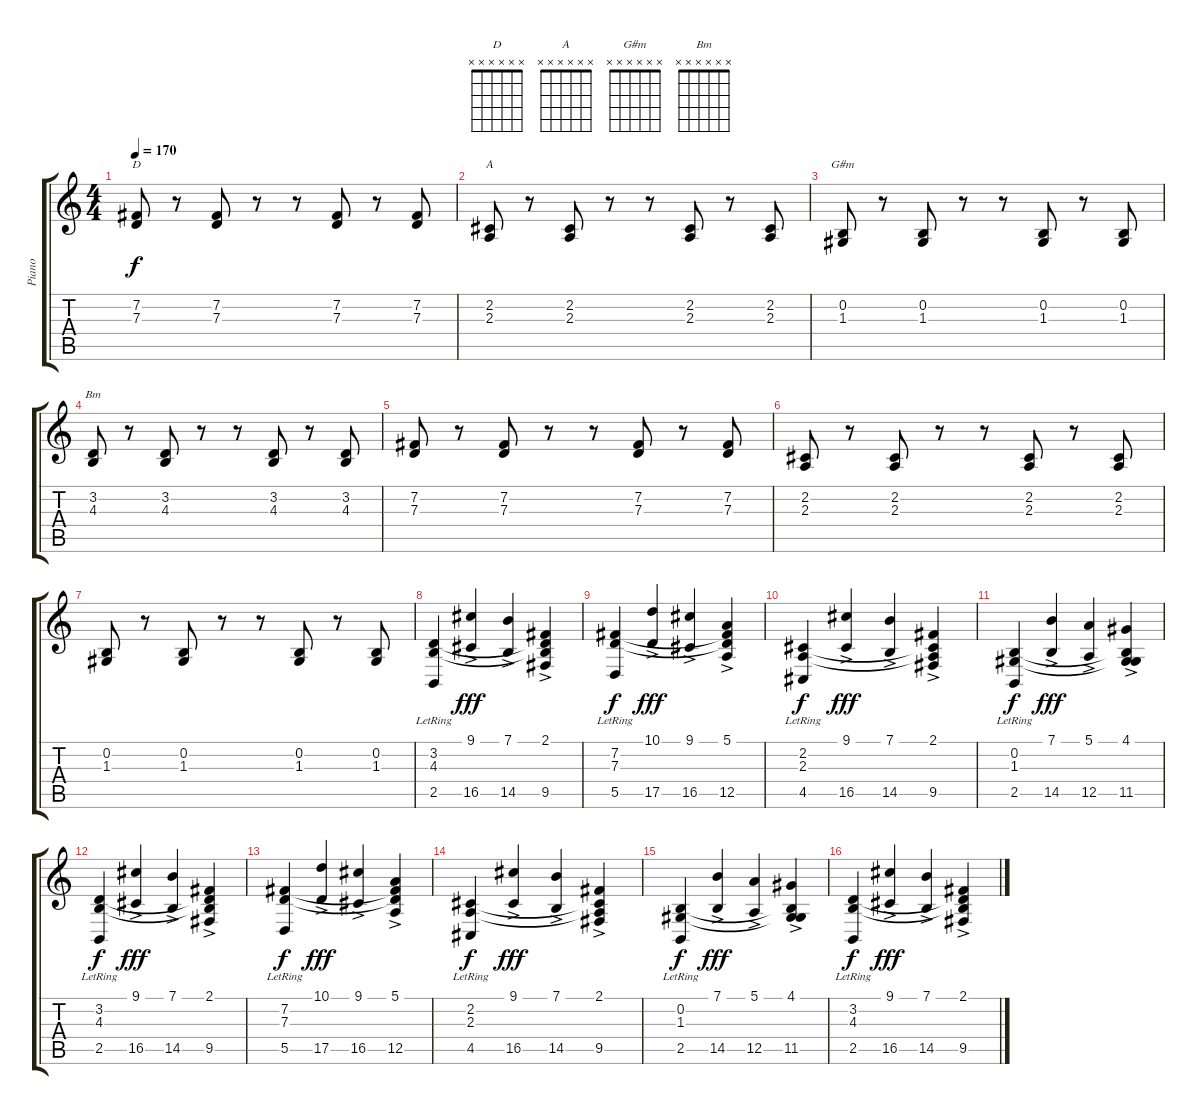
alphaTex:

\track ("Piano" "Piano") {instrument brightacousticpiano}
\staff {score tabs}
\tuning (E4 B3 G3 D3 A2 E2) {hide}
\chord ("D" x x x x x x)
\chord ("A" x x x x x x)
\chord ("G#m" x x x x x x)
\chord ("Bm" x x x x x x)
\ts (4 4)
\tempo 170
\clef g2
\ks c
(7.2 7.3).8{ch "D" dy f} r.8 (7.2 7.3).8 r.8 r.8 (7.2 7.3).8 r.8 (7.2 7.3).8 |
(2.2 2.3).8{ch "A"} r.8 (2.2 2.3).8 r.8 r.8 (2.2 2.3).8 r.8 (2.2 2.3).8 |
(0.2 1.3).8{ch "G#m"} r.8 (0.2 1.3).8 r.8 r.8 (0.2 1.3).8 r.8 (0.2 1.3).8 |
(3.2 4.3).8{ch "Bm"} r.8 (3.2 4.3).8 r.8 r.8 (3.2 4.3).8 r.8 (3.2 4.3).8 |
(7.2 7.3).8 r.8 (7.2 7.3).8 r.8 r.8 (7.2 7.3).8 r.8 (7.2 7.3).8 |
(2.2 2.3).8 r.8 (2.2 2.3).8 r.8 r.8 (2.2 2.3).8 r.8 (2.2 2.3).8 |
(0.2 1.3).8 r.8 (0.2 1.3).8 r.8 r.8 (0.2 1.3).8 r.8 (0.2 1.3).8 |
(3.2 4.3 2.5{lr}).4 (9.1{ac} 16.5).4{dy fff} (7.1{ac} 14.5).4 (2.1{ac} 3.2{t} 4.3{t} 9.5).4 |
(7.2 7.3 5.5{lr}).4{dy f} (10.1{ac} 17.5).4{dy fff} (9.1{ac} 16.5).4 (5.1{ac} 7.2{t} 7.3{t} 12.5).4 |
(2.2 2.3 4.5{lr}).4{dy f} (9.1{ac} 16.5).4{dy fff} (7.1{ac} 14.5).4 (2.1{ac} 2.2{t} 2.3{t} 9.5).4 |
(0.2 1.3 2.5{lr}).4{dy f} (7.1{ac} 14.5).4{dy fff} (5.1{ac} 12.5).4 (4.1{ac} 0.2{t} 1.3{t} 11.5).4 |
(3.2 4.3 2.5{lr}).4{dy f} (9.1{ac} 16.5).4{dy fff} (7.1{ac} 14.5).4 (2.1{ac} 3.2{t} 4.3{t} 9.5).4 |
(7.2 7.3 5.5{lr}).4{dy f} (10.1{ac} 17.5).4{dy fff} (9.1{ac} 16.5).4 (5.1{ac} 7.2{t} 7.3{t} 12.5).4 |
(2.2 2.3 4.5{lr}).4{dy f} (9.1{ac} 16.5).4{dy fff} (7.1{ac} 14.5).4 (2.1{ac} 2.2{t} 2.3{t} 9.5).4 |
(0.2 1.3 2.5{lr}).4{dy f} (7.1{ac} 14.5).4{dy fff} (5.1{ac} 12.5).4 (4.1{ac} 0.2{t} 1.3{t} 11.5).4 |
(3.2 4.3 2.5{lr}).4{dy f} (9.1{ac} 16.5).4{dy fff} (7.1{ac} 14.5).4 (2.1{ac} 3.2{t} 4.3{t} 9.5).4
